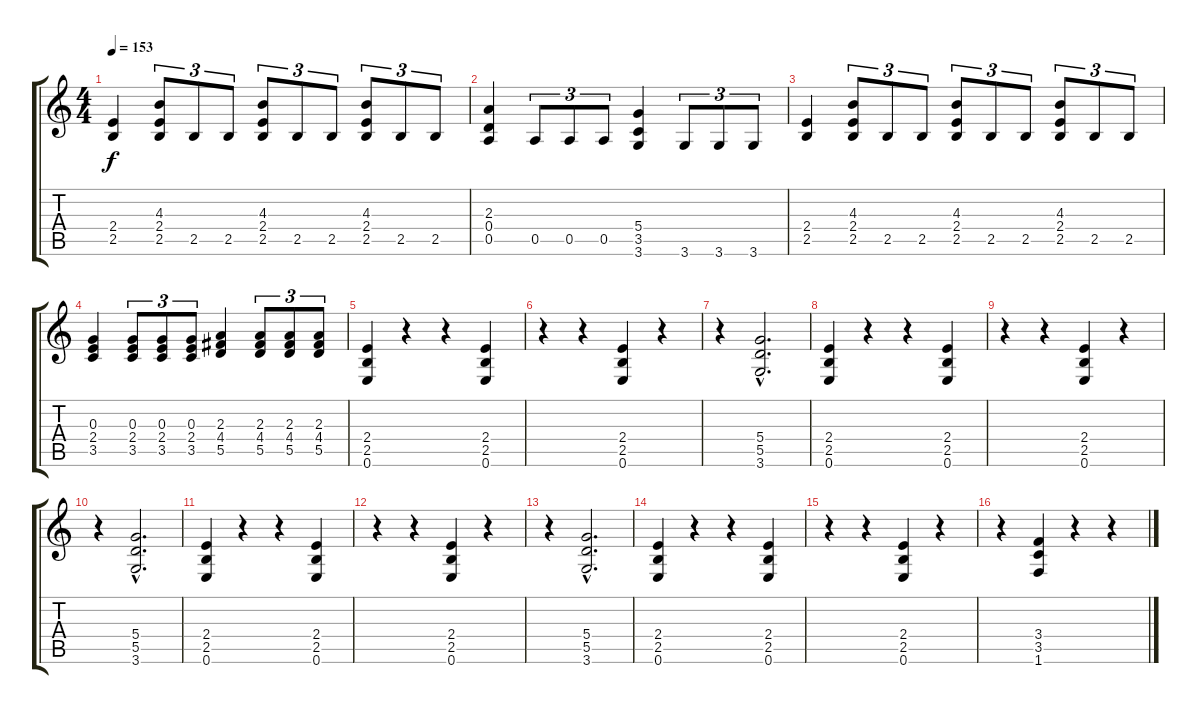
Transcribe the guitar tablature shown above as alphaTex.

\track "" {instrument overdrivenguitar}
\staff {score tabs}
\tuning (E4 B3 G3 D3 A2 E2) {hide}
\ts (4 4)
\tempo 153
\clef g2
\ks c
(2.4 2.5).4{dy f} (4.3 2.4 2.5).8{tu (3 2)} 2.5.8{tu (3 2)} 2.5.8{tu (3 2)} (4.3 2.4 2.5).8{tu (3 2)} 2.5.8{tu (3 2)} 2.5.8{tu (3 2)} (4.3 2.4 2.5).8{tu (3 2)} 2.5.8{tu (3 2)} 2.5.8{tu (3 2)} |
(2.3 0.4 0.5).4 0.5.8{tu (3 2)} 0.5.8{tu (3 2)} 0.5.8{tu (3 2)} (5.4 3.5 3.6).4 3.6.8{tu (3 2)} 3.6.8{tu (3 2)} 3.6.8{tu (3 2)} |
(2.4 2.5).4 (4.3 2.4 2.5).8{tu (3 2)} 2.5.8{tu (3 2)} 2.5.8{tu (3 2)} (4.3 2.4 2.5).8{tu (3 2)} 2.5.8{tu (3 2)} 2.5.8{tu (3 2)} (4.3 2.4 2.5).8{tu (3 2)} 2.5.8{tu (3 2)} 2.5.8{tu (3 2)} |
(0.3 2.4 3.5).4 (0.3 2.4 3.5).8{tu (3 2)} (0.3 2.4 3.5).8{tu (3 2)} (0.3 2.4 3.5).8{tu (3 2)} (2.3 4.4 5.5).4 (2.3 4.4 5.5).8{tu (3 2)} (2.3 4.4 5.5).8{tu (3 2)} (2.3 4.4 5.5).8{tu (3 2)} |
\section ("" "")
(2.4 2.5 0.6).4 r.4 r.4 (2.4 2.5 0.6).4 |
r.4 r.4 (2.4 2.5 0.6).4 r.4 |
r.4 (5.4{hac} 5.5{hac} 3.6{hac}).2{d} |
(2.4 2.5 0.6).4 r.4 r.4 (2.4 2.5 0.6).4 |
r.4 r.4 (2.4 2.5 0.6).4 r.4 |
r.4 (5.4{hac} 5.5{hac} 3.6{hac}).2{d} |
(2.4 2.5 0.6).4 r.4 r.4 (2.4 2.5 0.6).4 |
r.4 r.4 (2.4 2.5 0.6).4 r.4 |
r.4 (5.4{hac} 5.5{hac} 3.6{hac}).2{d} |
(2.4 2.5 0.6).4 r.4 r.4 (2.4 2.5 0.6).4 |
r.4 r.4 (2.4 2.5 0.6).4 r.4 |
r.4 (3.4 3.5 1.6).4 r.4 r.4
